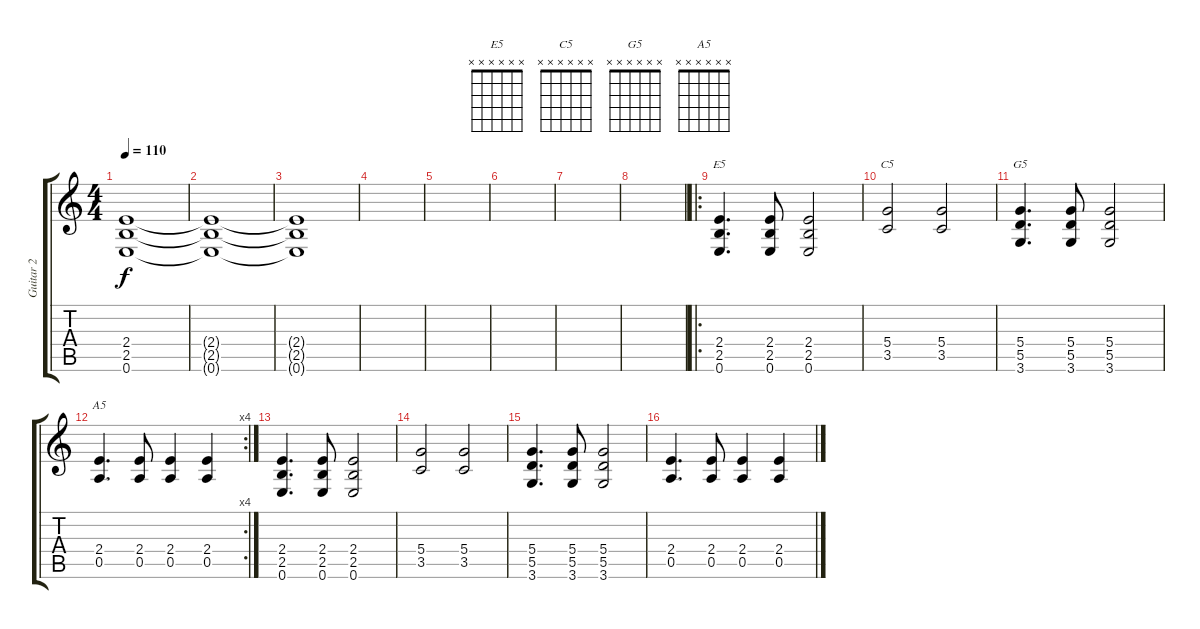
\track ("Guitar 2" "Guitar 2") {instrument distortionguitar}
\staff {score tabs}
\tuning (E4 B3 G3 D3 A2 E2) {hide}
\chord ("E5" x x x x x x)
\chord ("C5" x x x x x x)
\chord ("G5" x x x x x x)
\chord ("A5" x x x x x x)
\ts (4 4)
\tempo 110
\clef g2
\ks c
(2.4 2.5 0.6).1{dy f volume 0} |
(2.4{t} 2.5{t} 0.6{t}).1 |
(2.4{t} 2.5{t} 0.6{t}).1 |
|
|
|
|
|
\ro
(2.4 2.5 0.6).4{d ch "E5"} (2.4 2.5 0.6).8 (2.4 2.5 0.6).2 |
(5.4 3.5).2{ch "C5"} (5.4 3.5).2 |
(5.4 5.5 3.6).4{d ch "G5"} (5.4 5.5 3.6).8 (5.4 5.5 3.6).2 |
\rc 4
(2.4 0.5).4{d ch "A5"} (2.4 0.5).8 (2.4 0.5).4 (2.4 0.5).4 |
(2.4 2.5 0.6).4{d} (2.4 2.5 0.6).8 (2.4 2.5 0.6).2 |
(5.4 3.5).2 (5.4 3.5).2 |
(5.4 5.5 3.6).4{d} (5.4 5.5 3.6).8 (5.4 5.5 3.6).2 |
(2.4 0.5).4{d} (2.4 0.5).8 (2.4 0.5).4 (2.4 0.5).4
